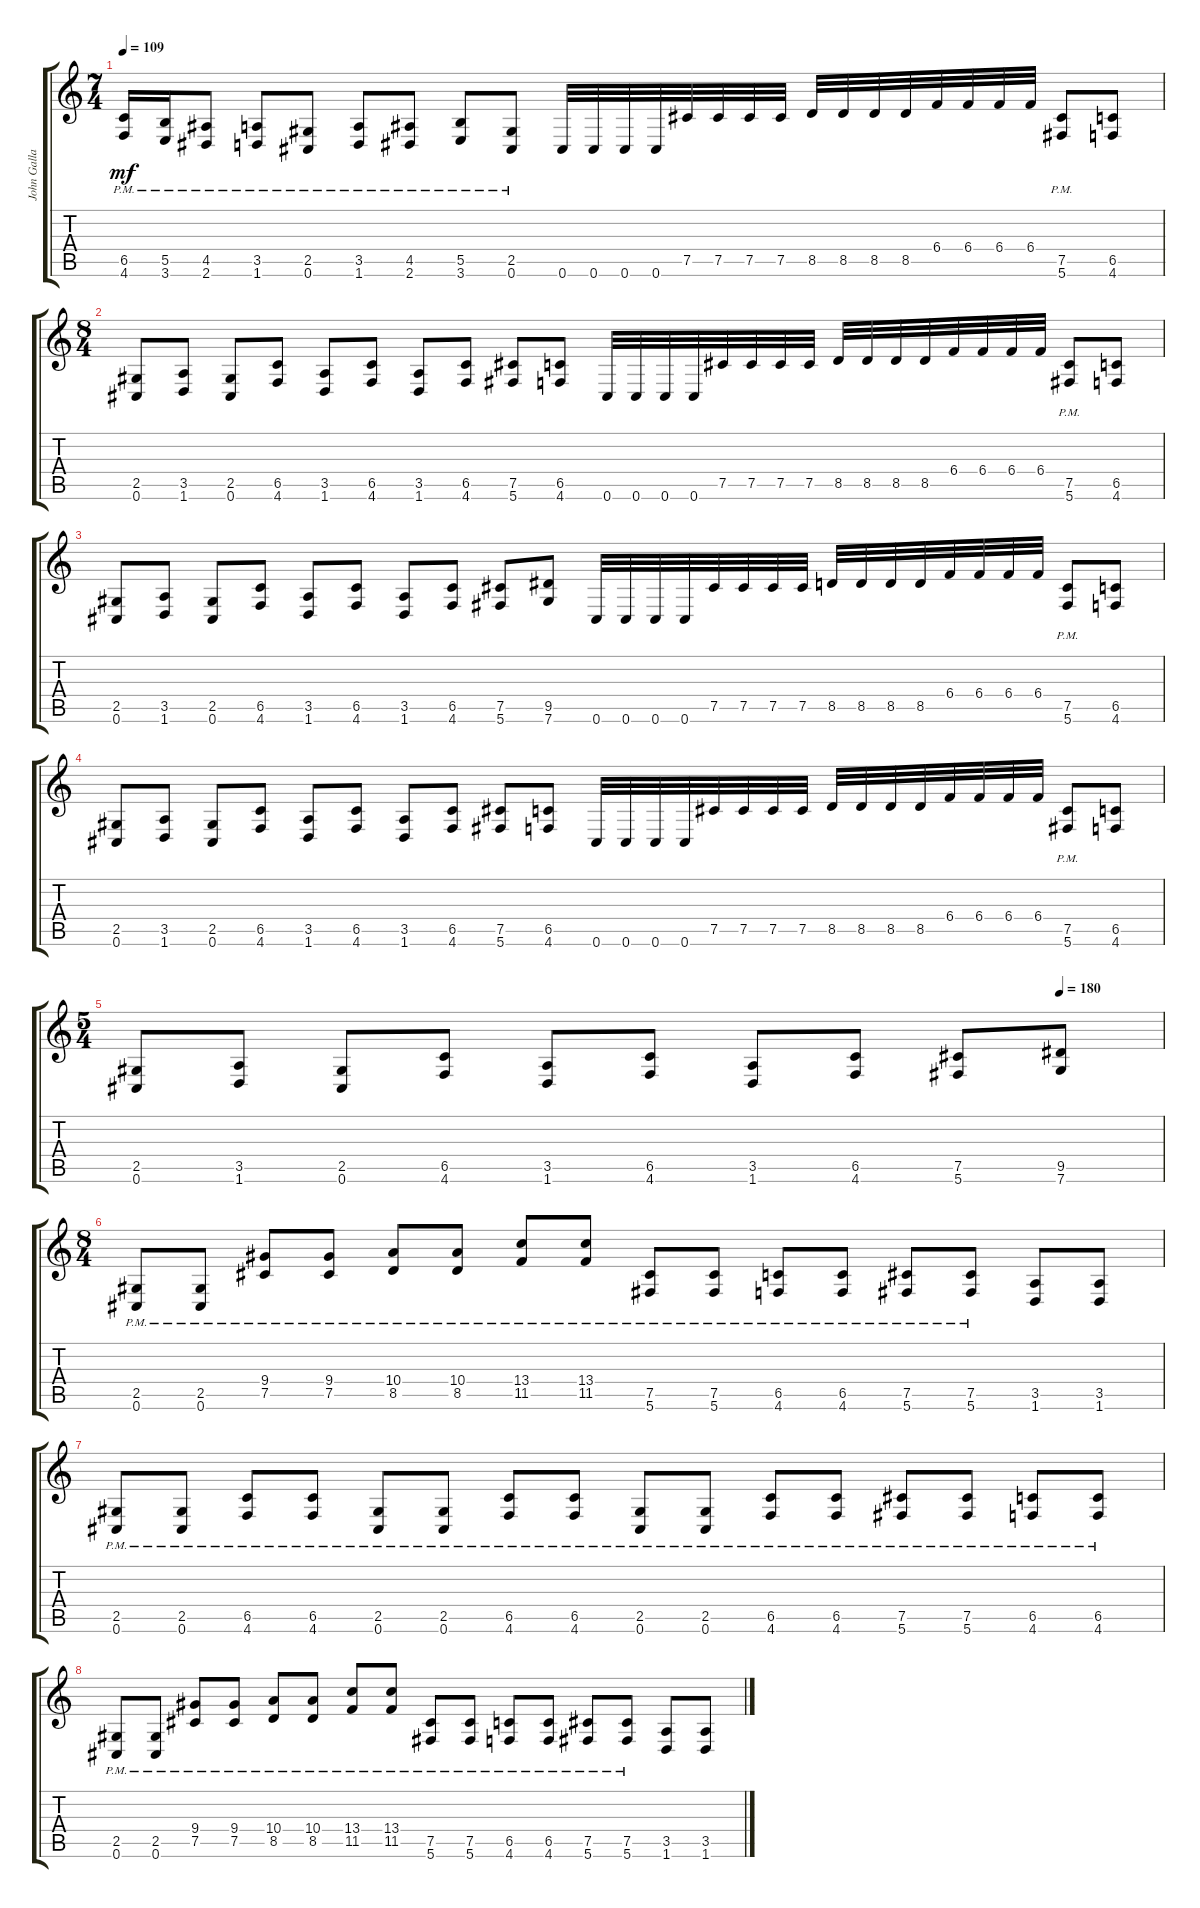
\track ("John Gallagher" "John Galla") {instrument distortionguitar}
\staff {score tabs}
\tuning (Db4 Ab3 E3 B2 Gb2 Db2) {hide}
\ts (7 4)
\section ("" "")
\tempo 109
\clef g2
\ks c
(6.5{pm} 4.6{pm}).16{dy mf} (5.5{pm} 3.6{pm}).16 (4.5{pm} 2.6{pm}).8 (3.5{pm} 1.6{pm}).8 (2.5{pm} 0.6{pm}).8 (3.5{pm} 1.6{pm}).8 (4.5{pm} 2.6{pm}).8 (5.5{pm} 3.6{pm}).8 (2.5{pm} 0.6{pm}).8 0.6.32 0.6.32 0.6.32 0.6.32 7.5.32 7.5.32 7.5.32 7.5.32 8.5.32 8.5.32 8.5.32 8.5.32 6.4.32 6.4.32 6.4.32 6.4.32 (7.5{pm} 5.6{pm}).8 (6.5 4.6).8 |
\ts (8 4)
(2.5 0.6).8 (3.5 1.6).8 (2.5 0.6).8 (6.5 4.6).8 (3.5 1.6).8 (6.5 4.6).8 (3.5 1.6).8 (6.5 4.6).8 (7.5 5.6).8 (6.5 4.6).8 0.6.32 0.6.32 0.6.32 0.6.32 7.5.32 7.5.32 7.5.32 7.5.32 8.5.32 8.5.32 8.5.32 8.5.32 6.4.32 6.4.32 6.4.32 6.4.32 (7.5{pm} 5.6{pm}).8 (6.5 4.6).8 |
(2.5 0.6).8 (3.5 1.6).8 (2.5 0.6).8 (6.5 4.6).8 (3.5 1.6).8 (6.5 4.6).8 (3.5 1.6).8 (6.5 4.6).8 (7.5 5.6).8 (9.5 7.6).8 0.6.32 0.6.32 0.6.32 0.6.32 7.5.32 7.5.32 7.5.32 7.5.32 8.5.32 8.5.32 8.5.32 8.5.32 6.4.32 6.4.32 6.4.32 6.4.32 (7.5{pm} 5.6{pm}).8 (6.5 4.6).8 |
(2.5 0.6).8 (3.5 1.6).8 (2.5 0.6).8 (6.5 4.6).8 (3.5 1.6).8 (6.5 4.6).8 (3.5 1.6).8 (6.5 4.6).8 (7.5 5.6).8 (6.5 4.6).8 0.6.32 0.6.32 0.6.32 0.6.32 7.5.32 7.5.32 7.5.32 7.5.32 8.5.32 8.5.32 8.5.32 8.5.32 6.4.32 6.4.32 6.4.32 6.4.32 (7.5{pm} 5.6{pm}).8 (6.5 4.6).8 |
\ts (5 4)
\tempo (180 0.9)
(2.5 0.6).8 (3.5 1.6).8 (2.5 0.6).8 (6.5 4.6).8 (3.5 1.6).8 (6.5 4.6).8 (3.5 1.6).8 (6.5 4.6).8 (7.5 5.6).8 (9.5 7.6).8 |
\ts (8 4)
\section ("" "")
(2.5{pm} 0.6{pm}).8 (2.5{pm} 0.6{pm}).8 (9.4{pm} 7.5{pm}).8 (9.4{pm} 7.5{pm}).8 (10.4{pm} 8.5{pm}).8 (10.4{pm} 8.5{pm}).8 (13.4{pm} 11.5{pm}).8 (13.4{pm} 11.5{pm}).8 (7.5{pm} 5.6{pm}).8 (7.5{pm} 5.6{pm}).8 (6.5{pm} 4.6{pm}).8 (6.5{pm} 4.6{pm}).8 (7.5{pm} 5.6{pm}).8 (7.5{pm} 5.6{pm}).8 (3.5 1.6).8 (3.5 1.6).8 |
(2.5{pm} 0.6{pm}).8 (2.5{pm} 0.6{pm}).8 (6.5{pm} 4.6{pm}).8 (6.5{pm} 4.6{pm}).8 (2.5{pm} 0.6{pm}).8 (2.5{pm} 0.6{pm}).8 (6.5{pm} 4.6{pm}).8 (6.5{pm} 4.6{pm}).8 (2.5{pm} 0.6{pm}).8 (2.5{pm} 0.6{pm}).8 (6.5{pm} 4.6{pm}).8 (6.5{pm} 4.6{pm}).8 (7.5{pm} 5.6{pm}).8 (7.5{pm} 5.6{pm}).8 (6.5{pm} 4.6{pm}).8 (6.5{pm} 4.6{pm}).8 |
(2.5{pm} 0.6{pm}).8 (2.5{pm} 0.6{pm}).8 (9.4{pm} 7.5{pm}).8 (9.4{pm} 7.5{pm}).8 (10.4{pm} 8.5{pm}).8 (10.4{pm} 8.5{pm}).8 (13.4{pm} 11.5{pm}).8 (13.4{pm} 11.5{pm}).8 (7.5{pm} 5.6{pm}).8 (7.5{pm} 5.6{pm}).8 (6.5{pm} 4.6{pm}).8 (6.5{pm} 4.6{pm}).8 (7.5{pm} 5.6{pm}).8 (7.5{pm} 5.6{pm}).8 (3.5 1.6).8 (3.5 1.6).8
